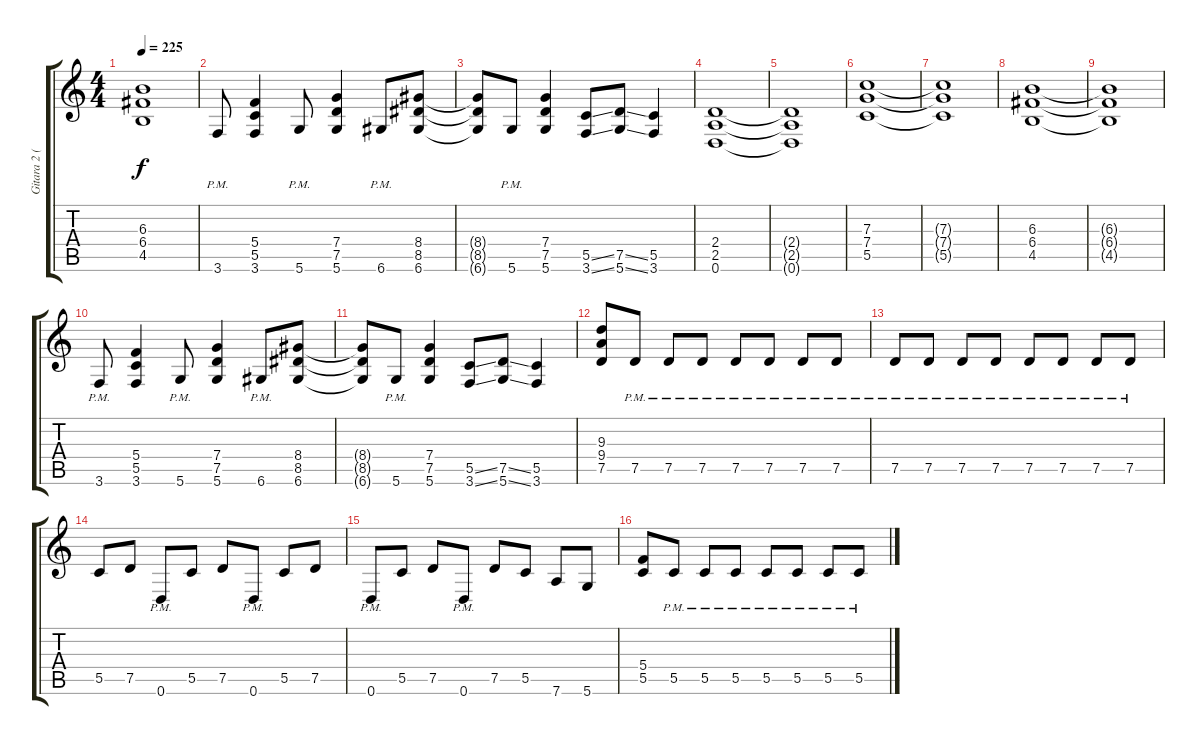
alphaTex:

\track ("Gitara 2 (karpiu)" "Gitara 2 (") {instrument distortionguitar}
\staff {score tabs}
\tuning (D4 A3 F3 C3 G2 D2) {hide}
\ts (4 4)
\tempo 225
\clef g2
\ks c
(6.3{t} 6.4{t} 4.5{t}).1{dy f} |
3.6{pm}.8 (5.4 5.5 3.6).4 5.6{pm}.8 (7.4 7.5 5.6).4 6.6{pm}.8 (8.4 8.5 6.6).8 |
(8.4{t} 8.5{t} 6.6{t}).8 5.6{pm}.8 (7.4 7.5 5.6).4 (5.5{ss} 3.6{ss}).8 (7.5{ss} 5.6{ss}).8 (5.5 3.6).4 |
(2.4 2.5 0.6).1 |
(2.4{t} 2.5{t} 0.6{t}).1 |
(7.3 7.4 5.5).1 |
(7.3{t} 7.4{t} 5.5{t}).1 |
(6.3 6.4 4.5).1 |
(6.3{t} 6.4{t} 4.5{t}).1 |
3.6{pm}.8 (5.4 5.5 3.6).4 5.6{pm}.8 (7.4 7.5 5.6).4 6.6{pm}.8 (8.4 8.5 6.6).8 |
(8.4{t} 8.5{t} 6.6{t}).8 5.6{pm}.8 (7.4 7.5 5.6).4 (5.5{ss} 3.6{ss}).8 (7.5{ss} 5.6{ss}).8 (5.5 3.6).4 |
(9.3 9.4 7.5).8 7.5{pm}.8 7.5{pm}.8 7.5{pm}.8 7.5{pm}.8 7.5{pm}.8 7.5{pm}.8 7.5{pm}.8 |
7.5{pm}.8 7.5{pm}.8 7.5{pm}.8 7.5{pm}.8 7.5{pm}.8 7.5{pm}.8 7.5{pm}.8 7.5{pm}.8 |
5.5.8 7.5.8 0.6{pm}.8 5.5.8 7.5.8 0.6{pm}.8 5.5.8 7.5.8 |
0.6{pm}.8 5.5.8 7.5.8 0.6{pm}.8 7.5.8 5.5.8 7.6.8 5.6.8 |
(5.4 5.5).8 5.5{pm}.8 5.5{pm}.8 5.5{pm}.8 5.5{pm}.8 5.5{pm}.8 5.5{pm}.8 5.5{pm}.8
